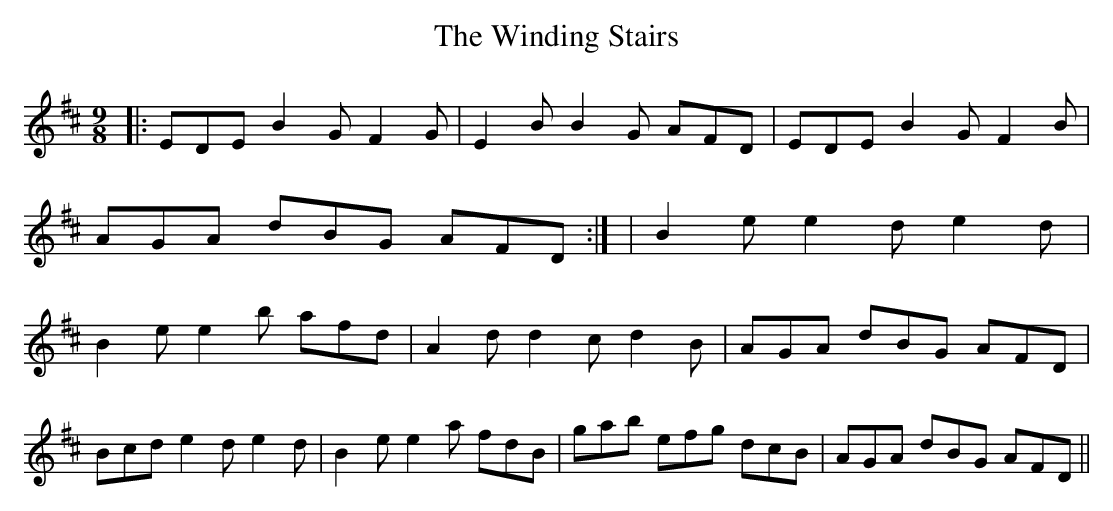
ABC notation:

X:1
T:Winding Stairs, The
M:9/8
L:1/8
K:EDOR
|:EDE B2 G F2 G|E2 B B2 G AFD|EDE B2 G F2 B|AGA dBG AFD:|
|B2 e e2 d e2 d|B2 e e2 b afd|A2 d d2 c d2 B|AGA dBG AFD|!
Bcd e2 d e2 d|B2 e e2 a fdB|gab efg dcB|AGA dBG AFD||!
